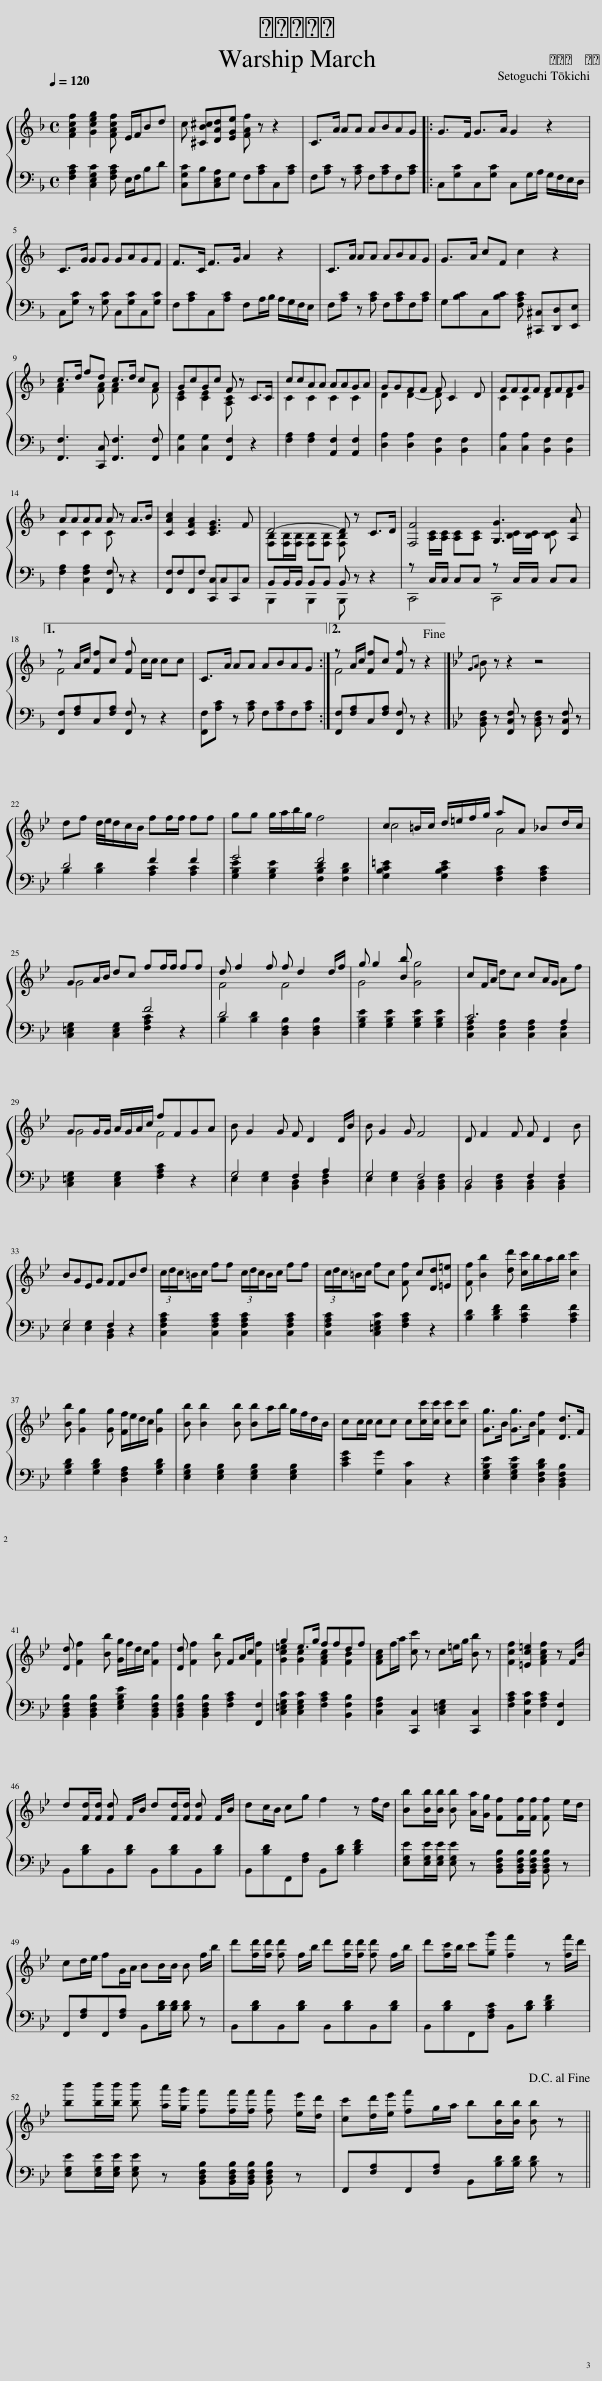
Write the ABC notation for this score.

X:1
%%score { ( 1 3 ) | ( 2 4 ) }
L:1/8
Q:1/4=120
M:4/4
I:linebreak $
K:F
V:1 treble
V:3 treble
V:2 bass
V:4 bass
V:1
 !tenuto!.!tenuto![FAcf]2 !tenuto!.[Gceg]2 .[FAcf] E/F/.B.d | .c .[^CB^c].[DAd].[EGe] [FAf] z z2 | C>A .A.A .A.B.A.G |: G>F G>A G2 z2 |$ C>G .G.G .G.A.G.F | %5
 F>C F>G A2 z2 | C>A .A.A .A.B.A.G | G>A .c.F c2 z2 |$ c>d .f.d c>d .c.A | G.c.G.c .F z C>C | %10
 ccAA AAGA | GGFF F C2 D | FFFF FFFG |$ AAAA A z A>B | !tenuto!.[CAc]2 !tenuto!.[CFA]2 [CEG]3 .F | %15
 D4- D z C>D | [F,F]4 [G,G]3 .[A,A] |1$ z A/c/ .[Ff].c .[Ff] c/c/ .c.c | C>A .A.A .A.B.A.G :|2 z A/c/ .[Ff].c .[Ff] z z2!fine! |] %20
[K:Bb]{GA} .B z z2 z4 |$ .d.f d/4e/4d/c/B/ ff/f/ .f.f | .g.g g/a/b/g/ f4 | .c=B/c/ d/=e/f/g/ .a.A ._Bd/c/ |$ .GA/B/ .d.c .ff/f/ .f.f | %25
 .d f2 .f .f d2 d/f/ | .g g2 .[Bb] [Gg]4 | .cF/A/ .d.c .cA/G/ .A.f |$ .GG/G/ A/G/A/c/ .f.F.G.A | .B G2 .G .F D2 D/B/ | %30
 .B G2 .G F4 | .D F2 .F .F D2 .B |$ .B.G.E.G .F.F.B.d | (3c/d/c/=B/c/ .f.f (3c/d/c/B/c/ .f.f | (3c/d/c/=B/c/ .f.c .[Ff] .c.[Dd].[=E=e] | %35
 .[Ff] [Bb]2 .[dd'] [cc']/b/a/b/ [cc']2 |$ .[Bb] [Gg]2 .[Gg] [Ff]/e/d/c/ [Gg]2 | .[Bb] [Bb]2 .[Bb] [Bb]a/b/ g/f/d/B/ | .cc/c/ .c.c .c[cc']/[cc']/ .[cc'].[cc'] | [Gg]>B [Gg]>B [Ff]2 [Dd]>F |$ %40
 .[Dd] [Ff]2 .[Bb] [Gg]/f/d/c/ [Ff]2 | .[Dd] [Ff]2 .[Bb] .FA/c/ !tenuto!.[Ff]2 | !tenuto!.g2 =e>g .f.f.d.f | .[FAc]f/a/ [cc'] z .c=e/g/ [Bb] z | !tenuto!.[Fcf]2 !tenuto!.[=Ec=e]2 !tenuto!.[FAcf]2 z F/B/ |$ %45
 .d[Fd]/[Fd]/ .[Fd] F/B/ .d[Fd]/[Fd]/ .[Fd] F/B/ | .dc/B/ .c.g f2 z f/d/ | .[Bb][Bb]/[Bb]/ .[Bb] [Aa]/[Gg]/ .[Ff][Ff]/[Ff]/ .[Ff] e/d/ |$ .cd/e/ .fG/A/ .BB/B/ .B f/b/ | .d'[fd']/[fd']/ .[fd'] f/b/ .d'[fd']/[fd']/ .[fd'] f/b/ | %50
 .d'[fc']/b/ .c'.[gg'] [ff']2 z [ff']/d'/ |$ .[bb'][bb']/[bb']/ .[bb'] [aa']/[gg']/ .[ff'][ff']/[ff']/ .[ff'] [ee']/[dd']/ | .[cc'][dd']/[ee']/ .[ff']g/a/ .b[Bb]/[Bb]/ .[Bb] z!D.C.! || %53
V:2
 !tenuto!.!tenuto![F,A,C]2 !tenuto!.[C,E,G,C]2 .[F,A,C] E,/F,/.B,.D | .[C,G,C].B,.[C,E,A,].G, .F,.[A,C].C,.[A,C] | F,.[A,C] z .[A,C] .F,.[A,C].F,.[A,C] |: .C,.[G,C].C,.[G,C] .C,G,/A,/ G,/F,/E,/D,/ |$ C,.[G,C] z .[G,C] .C,.[G,C].C,.[G,C] | %5
 .F,.[A,C].C,.[A,C] .F,A,/B,/ A,/G,/F,/E,/ | F,.[A,C] z .[A,C] .F,.[A,C].F,.[A,C] | .G,.[B,C].C,.[B,C] .[F,A,C] .[^C,,^C,].[D,,D,].[E,,E,] |$ .[F,,F,]3 .[C,,C,] .[F,,F,]3 .[F,,F,] | !tenuto!.[C,G,]2 !tenuto!.[C,G,]2 .[F,,F,]2 z2 | %10
 [F,A,]2 [F,A,]2 [A,,F,]2 [A,,F,]2 | [D,A,]2 [D,A,]2 [B,,F,]2 [B,,F,]2 | [C,A,]2 [C,A,]2 [B,,F,]2 [B,,F,]2 |$ [F,A,]2 [C,F,A,]2 [F,,F,] z z2 | [F,,F,].F,F,,.F, [C,,C,].C,C,,.C, | %15
 .B,,B,,/B,,/ .B,,.B,, .B,, z z2 | z C,/C,/ .C,.C, z C,/C,/ .C,.C, |1$ [F,,F,].[F,A,].C,.[F,A,] .[F,,F,] z z2 | [F,,F,].[A,C] z .[A,C] .F,.[A,C].F,.[A,C] :|2 [F,,F,].[F,A,].C,.[F,A,] .[F,,F,] z z2 |] %20
[K:Bb] .[B,,D,F,] z .[F,,C,F,] z .[B,,D,F,] z .[F,,C,F,] z |$ D4 !tenuto!.F2 !tenuto!.F2 | G4 F4 | !tenuto!.[G,B,C=E]2 !tenuto!.[G,B,CE]2 !tenuto!.[F,A,C]2 !tenuto!.[F,A,C]2 |$ !tenuto!.[C,=E,G,]2 !tenuto!.[C,E,G,]2 !tenuto!.[F,A,C]2 z2 | %25
 D4 !tenuto!.[D,F,B,]2 !tenuto!.[D,F,B,]2 | !tenuto!.[G,B,E]2 !tenuto!.[G,B,E]2 !tenuto!.[G,B,E]2 !tenuto!.[G,B,E]2 | C6 !tenuto!.A,2 |$ !tenuto!.[C,=E,G,]2 !tenuto!.[C,E,G,]2 !tenuto!.[F,A,C]2 z2 | G,4 !tenuto!.[B,,D,]2 !tenuto!.[D,F,]2 | %30
 G,4 F,4 | !tenuto!.B,,2 !tenuto!.[B,,D,F,]2 !tenuto!.[B,,D,]2 !tenuto!.[B,,D,]2 |$ G,4 !tenuto!.[B,,D,]2 z2 | !tenuto!.[C,F,A,C]2 !tenuto!.[C,F,A,C]2 !tenuto!.[C,F,A,C]2 !tenuto!.[C,F,A,C]2 | !tenuto!.[C,F,A,C]2 !tenuto!.[C,=E,G,C]2 !tenuto!.[F,A,C]2 z2 | %35
 !tenuto!.[B,D]2 !tenuto!.[B,DF]2 !tenuto!.[A,CF]2 !tenuto!.[A,CF]2 |$ !tenuto!.[G,B,D]2 !tenuto!.[G,B,D]2 !tenuto!.[D,F,A,]2 !tenuto!.[G,B,D]2 | !tenuto!.[E,G,B,]2 !tenuto!.[E,G,B,]2 !tenuto!.[E,G,B,]2 !tenuto!.[E,G,B,]2 | !tenuto!.[CEG]2 !tenuto!.[G,G]2 !tenuto!.[C,C]2 z2 | !tenuto!.[E,G,B,E]2 !tenuto!.[E,G,B,E]2 !tenuto!.[D,F,B,D]2 !tenuto!.[B,,D,F,B,]2 |$ %40
 !tenuto!.[B,,D,F,B,]2 !tenuto!.[B,,D,F,B,]2 !tenuto!.[E,G,B,E]2 !tenuto!.[B,,D,F,B,]2 | !tenuto!.[B,,D,F,B,]2 !tenuto!.[B,,D,F,B,]2 !tenuto!.[F,A,C]2 !tenuto!.[F,,F,]2 | !tenuto!.[C,=E,G,C]2 !tenuto!.[C,E,G,C]2 !tenuto!.[F,A,C]2 !tenuto!.[B,,F,B,]2 | !tenuto!.[C,F,A,]2 !tenuto!.[C,,C,]2 !tenuto!.[C,=E,G,]2 !tenuto!.[C,,C,]2 | !tenuto!.[F,A,C]2 !tenuto!.[C,G,C]2 !tenuto!.[F,A,C]2 !tenuto!.[F,,F,]2 |$ %45
 .B,,.[B,D].B,,.[B,D] .B,,.[B,D].B,,.[B,D] | .B,,.[B,D].F,,.[F,A,] .B,,.[B,D] [B,DF]2 | .[E,G,E][E,G,E]/[E,G,E]/ .[E,G,E] z .[B,,D,F,B,][B,,D,F,B,]/[B,,D,F,B,]/ .[B,,D,F,B,] z |$ .F,,.[F,A,].F,,.[F,A,] .B,,[B,D]/[B,D]/ .[B,D] z | .B,,.[B,D].B,,.[B,D] .B,,.[B,D].B,,.[B,D] | %50
 .B,,.[B,D].F,,.[F,A,C] .B,,.[B,D] [B,DF]2 |$ .[E,G,E][E,G,E]/[E,G,E]/ .[E,G,E] z .[B,,D,F,B,][B,,D,F,B,]/[B,,D,F,B,]/ .[B,,D,F,B,] z | .F,,.[F,A,].F,,.[F,A,] .B,,[B,D]/[B,D]/ .[B,D] z || %53
V:3
 x8 | x8 | x8 |: x8 |$ x8 | %5
 x8 | x8 | x8 |$ [FA]2 x [FA] [FA]2 x .F | !tenuto!.[CE]2 .[CE]2 .[A,C] x3 | %10
 C2 C2 C2 C2 | D2 D2- D x3 | C2 C2 D2 D2 |$ C2 C2 C x3 | x8 | %15
 .[F,B,][F,B,]/[F,B,]/ .[F,B,].[F,B,] .[F,B,] x3 | x [A,C]/[A,C]/ .[A,C].[A,C] x [B,C]/[B,C]/ .[B,C] x |1$ F4 x4 | x8 :|2 F4 x4 |] %20
[K:Bb] x8 |$ x8 | x8 | c4 A4 |$ G4[I:staff +1] F4 | %25
[I:staff -1] F4 F4 | G4 x4 | x8 |$ G4 F4 | x8 | %30
 x8 | x8 |$ x8 | x8 | x8 | %35
 x8 |$ x8 | x8 | x8 | x8 |$ %40
 x8 | x8 | !tenuto!.[Gc=e]2 !tenuto!.[Gc]2 !tenuto!.[FAc]2 !tenuto!.[FB]2 | x8 | x8 |$ %45
 x8 | x8 | x8 |$ x8 | x8 | %50
 x8 |$ x8 | x8 || %53
V:4
 x8 | x8 | x8 |: x8 |$ x8 | %5
 x8 | x8 | x8 |$ x8 | x8 | %10
 x8 | x8 | x8 |$ x8 | x8 | %15
 B,,,2 B,,,2 B,,, x3 | C,,4 C,,4 |1$ x8 | x8 :|2 x8 |] %20
[K:Bb] x8 |$ !tenuto!.B,2 !tenuto!.[B,D]2 !tenuto!.[A,C]2 !tenuto!.[A,C]2 | !tenuto!.[G,B,E]2 !tenuto!.[G,B,E]2 !tenuto!.[F,B,D]2 !tenuto!.[F,B,D]2 | x8 |$ x8 | %25
 !tenuto!.B,2 !tenuto!.[B,D]2 x4 | x8 | !tenuto!.[C,F,A,]2 !tenuto!.[C,F,A,]2 !tenuto!.[C,F,A,]2 !tenuto!.[C,F,]2 |$ x8 | !tenuto!.E,2 !tenuto!.[E,G,]2 !tenuto!.F,2 !tenuto!.A,2 | %30
 !tenuto!.E,2 !tenuto!.[E,G,]2 !tenuto!.[B,,D,]2 !tenuto!.[B,,D,F,]2 | D,4 !tenuto!.F,2 !tenuto!.F,2 |$ !tenuto!.E,2 !tenuto!.[E,G,]2 !tenuto!.F,2 x2 | x8 | x8 | %35
 x8 |$ x8 | x8 | x8 | x8 |$ %40
 x8 | x8 | x8 | x8 | x8 |$ %45
 x8 | x8 | x8 |$ x8 | x8 | %50
 x8 |$ x8 | x8 || %53
